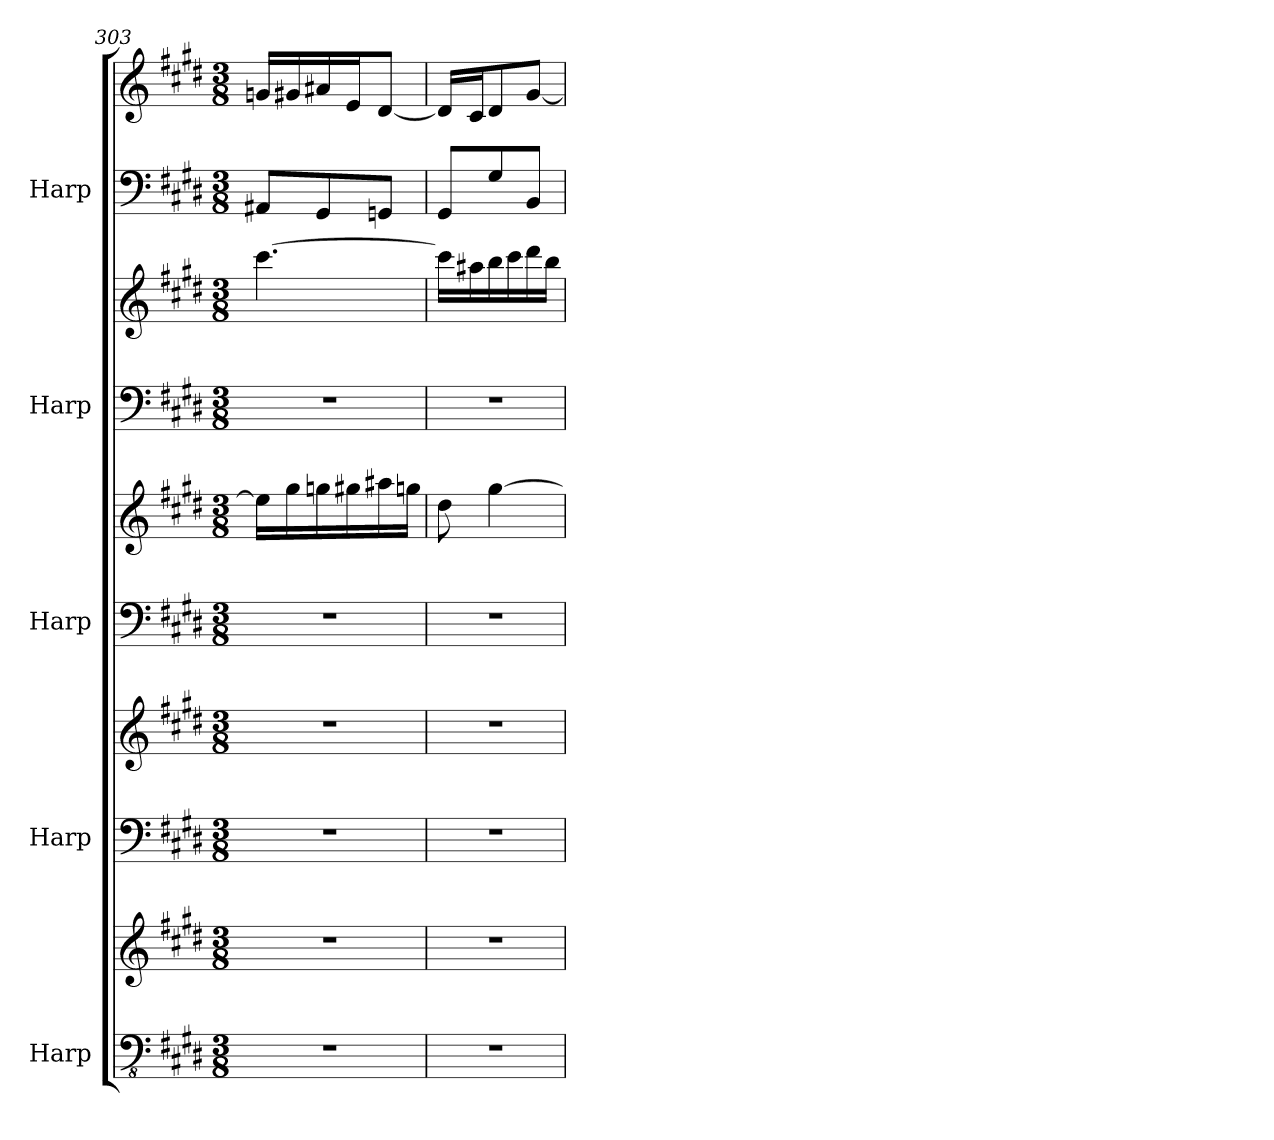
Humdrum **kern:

**kern	**kern	**kern	**kern	**kern	**kern	**kern	**kern	**kern	**kern
*part5	*part5	*part4	*part4	*part3	*part3	*part2	*part2	*part1	*part1
*staff10	*staff9	*staff8	*staff7	*staff6	*staff5	*staff4	*staff3	*staff2	*staff1
*I"Harp	*	*I"Harp	*	*I"Harp	*	*I"Harp	*	*I"Harp	*
*I'Hp	*	*I'Hp	*	*I'Hp	*	*I'Hp	*	*I'Hp	*
*clefFv4	*clefG2	*clefF4	*clefG2	*clefF4	*clefG2	*clefF4	*clefG2	*clefF4	*clefG2
*k[f#c#g#d#]	*k[f#c#g#d#]	*k[f#c#g#d#]	*k[f#c#g#d#]	*k[f#c#g#d#]	*k[f#c#g#d#]	*k[f#c#g#d#]	*k[f#c#g#d#]	*k[f#c#g#d#]	*k[f#c#g#d#]
*M3/8	*M3/8	*M3/8	*M3/8	*M3/8	*M3/8	*M3/8	*M3/8	*M3/8	*M3/8
=303	=303	=303	=303	=303	=303	=303	=303	=303	=303
4.r	4.r	4.r	4.r	4.r	16ee\LL]	4.r	[4.ccc#\	8AA#X/L	16gn/LL
.	.	.	.	.	16gg#\	.	.	.	16g#X/
.	.	.	.	.	16ggn\	.	.	8GG#/	16a#X/
.	.	.	.	.	16gg#X\	.	.	.	16e/J
.	.	.	.	.	16aa#X\	.	.	8GGn/J	[8d#/J
.	.	.	.	.	16ggn\JJ	.	.	.	.
=304	=304	=304	=304	=304	=304	=304	=304	=304	=304
4.r	4.r	4.r	4.r	4.r	8dd#\	4.r	16ccc#\LL]	8GG#/L	16d#/LL]
.	.	.	.	.	.	.	16aa#X\	.	16c#/J
.	.	.	.	.	[4gg#\	.	16bb\	8G#/	8d#/
.	.	.	.	.	.	.	16ccc#\	.	.
.	.	.	.	.	.	.	16ddd#\	8BB/J	[8g#/J
.	.	.	.	.	.	.	16bb\JJ	.	.
=	=	=	=	=	=	=	=	=	=
*-	*-	*-	*-	*-	*-	*-	*-	*-	*-
